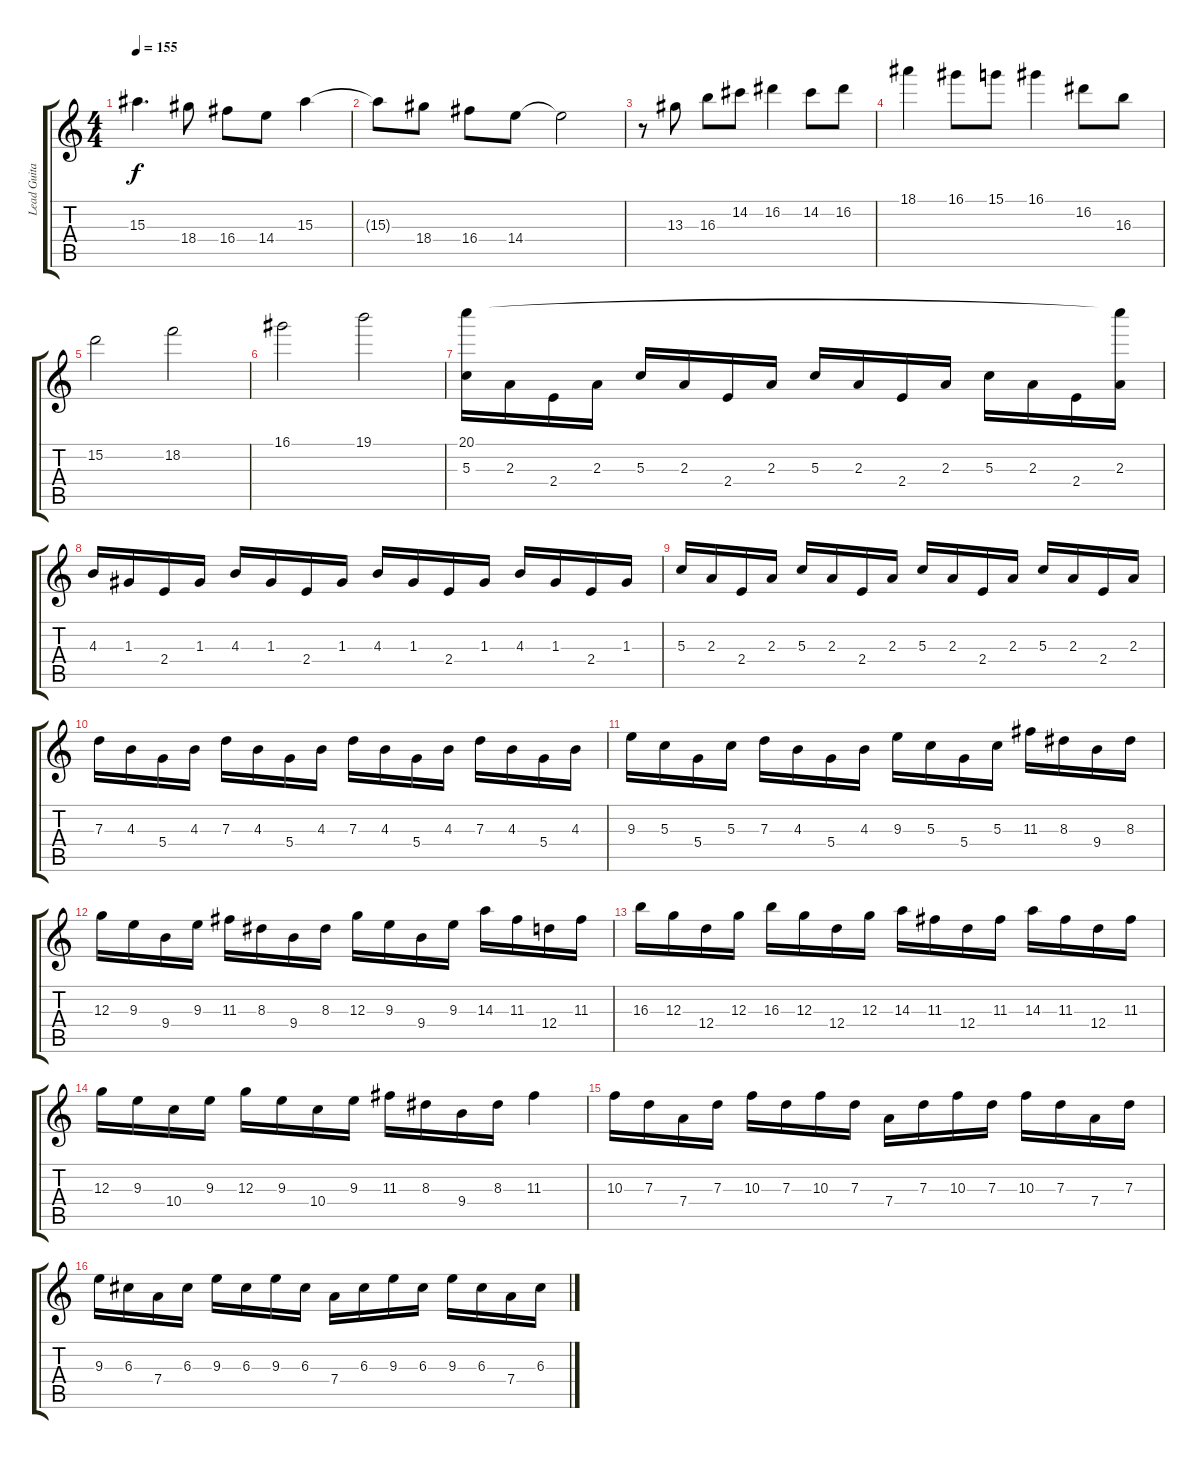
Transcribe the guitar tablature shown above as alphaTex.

\track ("Lead Guitar II" "Lead Guita") {instrument overdrivenguitar}
\staff {score tabs}
\tuning (E4 B3 G3 D3 A2 E2) {hide}
\ts (4 4)
\tempo 155
\clef g2
\ks c
15.3.4{d dy f} 18.4.8 16.4.8 14.4.8 15.3.4 |
15.3{t}.8 18.4.8 16.4.8 14.4.8 14.4{t}.2 |
r.8 13.3.8 16.3.8 14.2.8 16.2.4 14.2.8 16.2.8 |
18.1.4 16.1.8 15.1.8 16.1.4 16.2.8 16.3.8 |
15.2.2 18.2.2 |
16.1.2 19.1.2 |
(20.1 5.3).16 2.3.16 2.4.16 2.3.16 5.3.16 2.3.16 2.4.16 2.3.16 5.3.16 2.3.16 2.4.16 2.3.16 5.3.16 2.3.16 2.4.16 (20.1{t} 2.3).16 |
4.3.16 1.3.16 2.4.16 1.3.16 4.3.16 1.3.16 2.4.16 1.3.16 4.3.16 1.3.16 2.4.16 1.3.16 4.3.16 1.3.16 2.4.16 1.3.16 |
5.3.16 2.3.16 2.4.16 2.3.16 5.3.16 2.3.16 2.4.16 2.3.16 5.3.16 2.3.16 2.4.16 2.3.16 5.3.16 2.3.16 2.4.16 2.3.16 |
7.3.16 4.3.16 5.4.16 4.3.16 7.3.16 4.3.16 5.4.16 4.3.16 7.3.16 4.3.16 5.4.16 4.3.16 7.3.16 4.3.16 5.4.16 4.3.16 |
9.3.16 5.3.16 5.4.16 5.3.16 7.3.16 4.3.16 5.4.16 4.3.16 9.3.16 5.3.16 5.4.16 5.3.16 11.3.16 8.3.16 9.4.16 8.3.16 |
12.3.16 9.3.16 9.4.16 9.3.16 11.3.16 8.3.16 9.4.16 8.3.16 12.3.16 9.3.16 9.4.16 9.3.16 14.3.16 11.3.16 12.4.16 11.3.16 |
16.3.16 12.3.16 12.4.16 12.3.16 16.3.16 12.3.16 12.4.16 12.3.16 14.3.16 11.3.16 12.4.16 11.3.16 14.3.16 11.3.16 12.4.16 11.3.16 |
12.3.16 9.3.16 10.4.16 9.3.16 12.3.16 9.3.16 10.4.16 9.3.16 11.3.16 8.3.16 9.4.16 8.3.16 11.3.4 |
10.3.16 7.3.16 7.4.16 7.3.16 10.3.16 7.3.16 10.3.16 7.3.16 7.4.16 7.3.16 10.3.16 7.3.16 10.3.16 7.3.16 7.4.16 7.3.16 |
9.3.16 6.3.16 7.4.16 6.3.16 9.3.16 6.3.16 9.3.16 6.3.16 7.4.16 6.3.16 9.3.16 6.3.16 9.3.16 6.3.16 7.4.16 6.3.16
